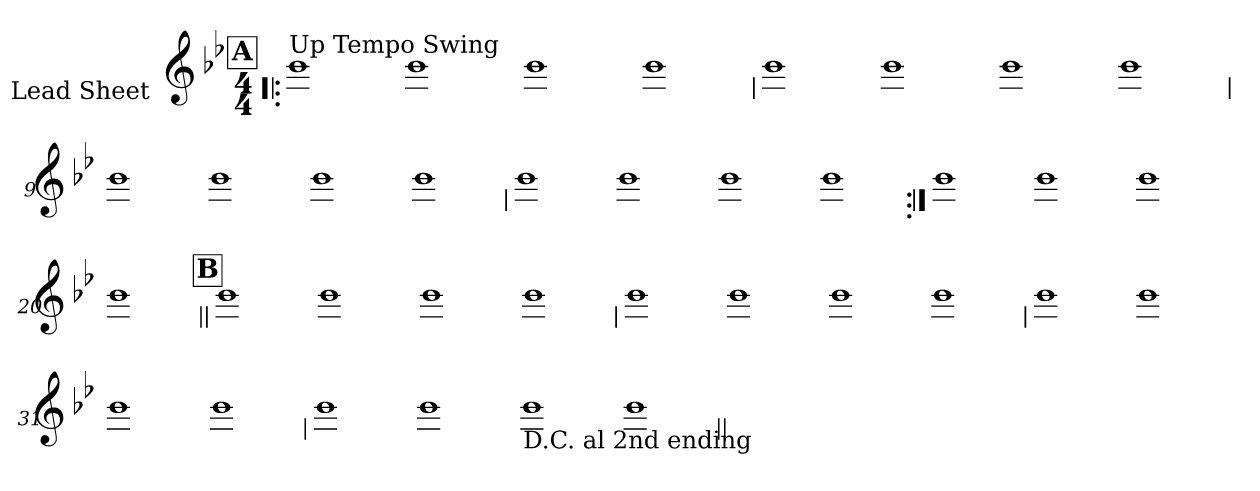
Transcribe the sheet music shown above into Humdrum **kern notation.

**kern
*part1
*staff1
*I"Lead Sheet
*stria0
*clefG2
*k[b-e-]
*B-:
*M4/4
!!LO:REH:place=s1:a:t=A
=1!|:
!LO:TX:a:t=Up Tempo Swing
1b-
=2-
1b-
=3-
1b-
=4-
1b-
!!LO:LB:g=z
=5
1b-
=6-
1b-
=7-
1b-
=8-
1b-
!!LO:LB:g=z
=9
1b-
=10-
1b-
=11-
1b-
=12-
1b-
!!LO:LB:g=z
=13
1b-
=14-
1b-
=15-
1b-
=16-
1b-
!!LO:LB:g=z
=17:|!
1b-
=18-
1b-
=19-
1b-
=20-
1b-
!!LO:LB:g=z
!!LO:REH:place=s1:a:t=B
=21||
1b-
=22-
1b-
=23-
1b-
=24-
1b-
!!LO:LB:g=z
=25
1b-
=26-
1b-
=27-
1b-
=28-
1b-
!!LO:LB:g=z
=29
1b-
=30-
1b-
=31-
1b-
=32-
1b-
!!LO:LB:g=z
=33
1b-
=34-
1b-
=35-
!LO:TX:b:t=D.C. al 2nd ending
1b-
=36-
1b-
=||
*-
